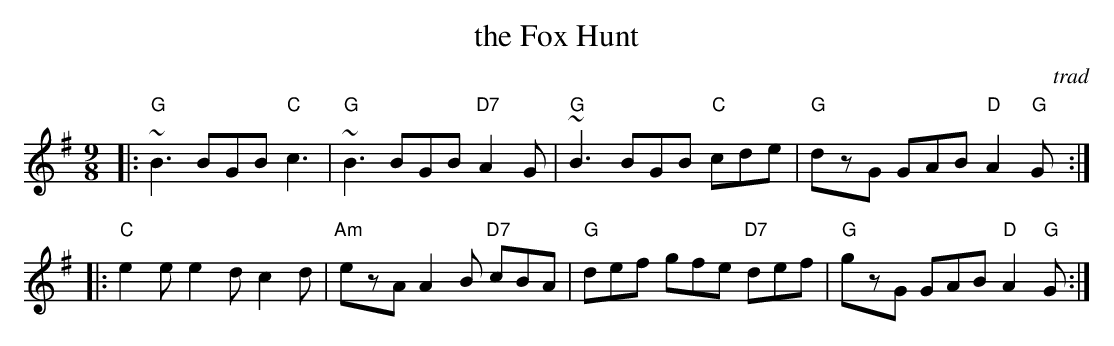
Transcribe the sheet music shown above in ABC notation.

X:1
T: the Fox Hunt
O: trad
M: 9/8
L: 1/8
K: G
|: "G"~B3 BGB "C"c3 | "G"~B3 BGB "D7"A2G | "G"~B3 BGB "C"cde | "G"dzG GAB "D"A2"G"G :|
|: "C"e2e e2d c2d | "Am"ezA A2B "D7"cBA | "G"def gfe "D7"def | "G"gzG GAB "D"A2"G"G :|
